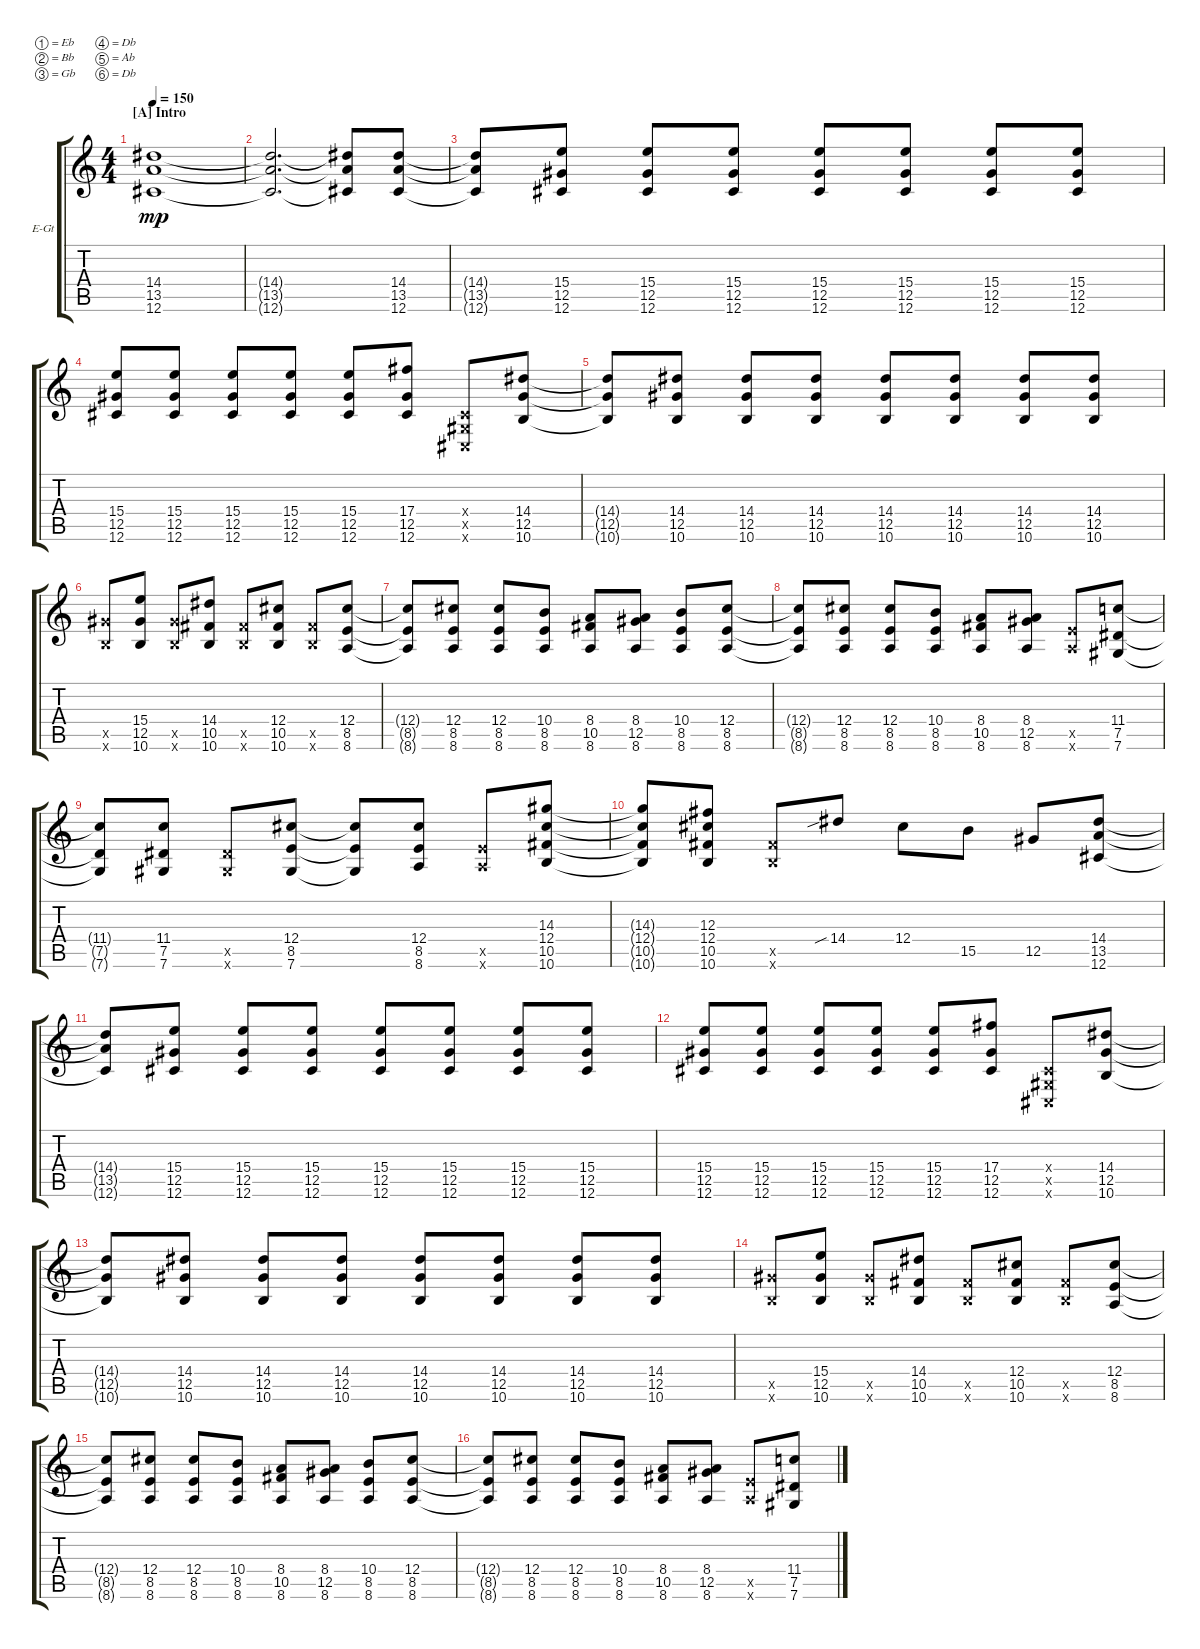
\bracketExtendMode groupsimilarinstruments
\firstSystemTrackNameOrientation horizontal
\otherSystemsTrackNameOrientation horizontal
\track ("Electric Guitar" "E-Gt") {instrument overdrivenguitar}
\staff {score tabs}
\tuning (Eb4 Bb3 Gb3 Db3 Ab2 Db2)
\ts (4 4)
\section ("A" "Intro")
\tempo 150
\clef g2
\scale
0.485477
\ks c
(12.6 13.5 14.4).1{dy mp instrument overdrivenguitar} |
\scale
0.257261 (12.6{t} 13.5{t} 14.4{t}).2{d} (12.6{t} 13.5{t} 14.4{t}).8 (12.6 13.5 14.4).8 |
\scale
0.257261 (14.4{t} 13.5{t} 12.6{t}).8 (12.6 12.5 15.4).8 (12.6 12.5 15.4).8 (12.6 12.5 15.4).8 (12.6 12.5 15.4).8 (12.6 12.5 15.4).8 (15.4 12.5 12.6).8 (15.4 12.5 12.6).8 |
\scale
0.333333 (12.6 12.5 15.4).8 (12.6 12.5 15.4).8 (12.6 12.5 15.4).8 (12.6 12.5 15.4).8 (12.6 12.5 15.4).8 (17.4 12.5 12.6).8 (0.6{x} 0.5{x} 0.4{x}).8 (10.6 12.5 14.4).8 |
\scale
0.333333 (10.6{t} 12.5{t} 14.4{t}).8 (10.6 12.5 14.4).8 (10.6 12.5 14.4).8 (10.6 12.5 14.4).8 (10.6 12.5 14.4).8 (10.6 12.5 14.4).8 (10.6 12.5 14.4).8 (10.6 12.5 14.4).8 |
\scale
0.333333 (10.6{x} 12.5{x}).8 (10.6 12.5 15.4).8 (12.5{x} 10.6{x}).8 (10.6 10.5 14.4).8 (10.6{x} 10.5{x}).8 (10.6 10.5 12.4).8 (10.6{x} 10.5{x}).8 (8.6 8.5 12.4).8 |
\scale
0.333333 (12.4{t} 8.5{t} 8.6{t}).8 (8.6 8.5 12.4).8 (12.4 8.5 8.6).8 (10.4 8.5 8.6).8 (10.5 8.6 8.4).8 (12.5 8.6 8.4).8 (10.4 8.6 8.5).8 (8.6 8.5 12.4).8 |
\scale
0.333333 (12.4{t} 8.5{t} 8.6{t}).8 (8.6 8.5 12.4).8 (12.4 8.5 8.6).8 (10.4 8.5 8.6).8 (10.5 8.6 8.4).8 (12.5 8.6 8.4).8 (8.6{x} 8.5{x}).8 (7.6 7.5 11.4).8 |
\scale
0.333333 (7.6{t} 7.5{t} 11.4{t}).8 (7.6 7.5 11.4).8 (7.6{x} 7.5{x}).8 (7.6 8.5 12.4).8 (7.6{t} 8.5{t} 12.4{t}).8 (12.4 8.5 8.6).8 (8.6{x} 8.5{x}).8 (10.6 10.5 12.4 14.3).8 |
\scale
0.333333 (10.6{t} 10.5{t} 12.4{t} 14.3{t}).8 (12.3 12.4 10.5 10.6).8 (10.6{x} 10.5{x}).8 14.4{sib}.8 12.4.8 15.5.8 12.5.8 (13.5 12.6 14.4).8 |
\scale
0.333333 (14.4{t} 13.5{t} 12.6{t}).8 (12.6 12.5 15.4).8 (12.6 12.5 15.4).8 (12.6 12.5 15.4).8 (12.6 12.5 15.4).8 (12.6 12.5 15.4).8 (12.6 12.5 15.4).8 (15.4 12.5 12.6).8 |
\scale
0.333333 (12.6 12.5 15.4).8 (12.6 12.5 15.4).8 (12.6 12.5 15.4).8 (12.6 12.5 15.4).8 (12.6 12.5 15.4).8 (17.4 12.5 12.6).8 (0.6{x} 0.5{x} 0.4{x}).8 (10.6 12.5 14.4).8 |
\scale
0.333333 (10.6{t} 12.5{t} 14.4{t}).8 (10.6 12.5 14.4).8 (10.6 12.5 14.4).8 (10.6 12.5 14.4).8 (10.6 12.5 14.4).8 (10.6 12.5 14.4).8 (10.6 12.5 14.4).8 (10.6 12.5 14.4).8 |
\scale
0.333333 (10.6{x} 12.5{x}).8 (10.6 12.5 15.4).8 (12.5{x} 10.6{x}).8 (10.6 10.5 14.4).8 (10.6{x} 10.5{x}).8 (10.6 10.5 12.4).8 (10.6{x} 10.5{x}).8 (8.6 8.5 12.4).8 |
\scale
0.333333 (12.4{t} 8.5{t} 8.6{t}).8 (8.6 8.5 12.4).8 (12.4 8.5 8.6).8 (10.4 8.5 8.6).8 (10.5 8.6 8.4).8 (12.5 8.6 8.4).8 (10.4 8.6 8.5).8 (8.6 8.5 12.4).8 |
\scale
0.333333 (12.4{t} 8.5{t} 8.6{t}).8 (8.6 8.5 12.4).8 (12.4 8.5 8.6).8 (10.4 8.5 8.6).8 (10.5 8.6 8.4).8 (12.5 8.6 8.4).8 (8.6{x} 8.5{x}).8 (7.6 7.5 11.4).8
